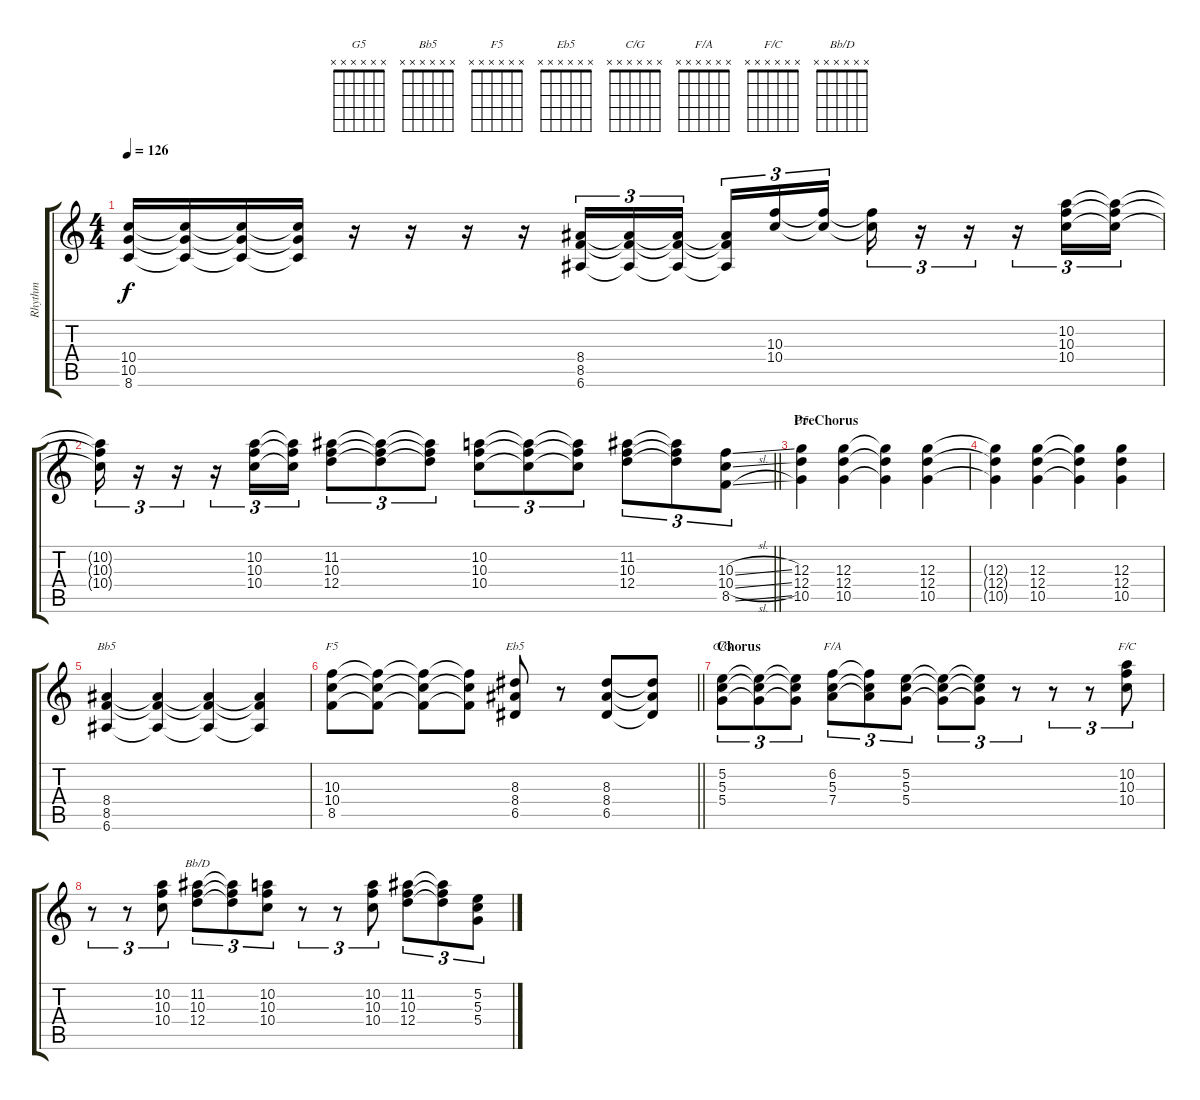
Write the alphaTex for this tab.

\track ("Rhythm" "Rhythm") {instrument overdrivenguitar}
\staff {score tabs}
\tuning (E4 B3 G3 D3 A2 E2) {hide}
\chord ("G5" x x x x x x)
\chord ("Bb5" x x x x x x)
\chord ("F5" x x x x x x)
\chord ("Eb5" x x x x x x)
\chord ("C/G" x x x x x x)
\chord ("F/A" x x x x x x)
\chord ("F/C" x x x x x x)
\chord ("Bb/D" x x x x x x)
\ts (4 4)
\tempo 126
\clef g2
\ks c
(10.4 10.5 8.6).16{dy f} (10.4{t} 10.5{t} 8.6{t}).16 (10.4{t} 10.5{t} 8.6{t}).16 (10.4{t} 10.5{t} 8.6{t}).16 r.16 r.16 r.16 r.16 (8.4 8.5 6.6).16{tu (3 2)} (8.4{t} 8.5{t} 6.6{t}).16{tu (3 2)} (8.4{t} 8.5{t} 6.6{t}).16{tu (3 2) beam splitsecondary} (8.4{t} 8.5{t} 6.6{t}).16{tu (3 2)} (10.3 10.4).16{tu (3 2)} (10.3{t} 10.4{t}).16{tu (3 2)} (10.3{t} 10.4{t}).16{tu (3 2)} r.16{tu (3 2)} r.16{tu (3 2)} r.16{tu (3 2)} (10.2 10.3 10.4).16{tu (3 2)} (10.2{t} 10.3{t} 10.4{t}).16{tu (3 2)} |
\barLineRight lightlight
(10.2{t} 10.3{t} 10.4{t}).16{tu (3 2)} r.16{tu (3 2)} r.16{tu (3 2)} r.16{tu (3 2)} (10.2 10.3 10.4).16{tu (3 2)} (10.2{t} 10.3{t} 10.4{t}).16{tu (3 2)} (11.2 10.3 12.4).8{tu (3 2)} (11.2{t} 10.3{t} 12.4{t}).8{tu (3 2)} (11.2{t} 10.3{t} 12.4{t}).8{tu (3 2)} (10.2 10.3 10.4).8{tu (3 2)} (10.2{t} 10.3{t} 10.4{t}).8{tu (3 2)} (10.2{t} 10.3{t} 10.4{t}).8{tu (3 2)} (11.2 10.3 12.4).8{tu (3 2)} (11.2{t} 10.3{t} 12.4{t}).8{tu (3 2)} (10.3{sl} 10.4{sl} 8.5{sl}).8{tu (3 2)} |
\section ("" "PreChorus")
(12.3 12.4 10.5).4{ch "G5"} (12.3 12.4 10.5).4 (12.3{t} 12.4{t} 10.5{t}).4 (12.3 12.4 10.5).4 |
(12.3{t} 12.4{t} 10.5{t}).4 (12.3 12.4 10.5).4 (12.3{t} 12.4{t} 10.5{t}).4 (12.3 12.4 10.5).4 |
(8.4 8.5 6.6).4{ch "Bb5"} (8.4{t} 8.5{t} 6.6{t}).4 (8.4{t} 8.5{t} 6.6{t}).4 (8.4{t} 8.5{t} 6.6{t}).4 |
\barLineRight lightlight
(10.3 10.4 8.5).8{ch "F5"} (10.3{t} 10.4{t} 8.5{t}).8 (10.3{t} 10.4{t} 8.5{t}).8 (10.3{t} 10.4{t} 8.5{t}).8 (8.3 8.4 6.5).8{ch "Eb5"} r.8 (8.3 8.4 6.5).8 (8.3{t} 8.4{t} 6.5{t}).8 |
\section ("" "Chorus")
(5.2 5.3 5.4).8{tu (3 2) ch "C/G"} (5.2{t} 5.3{t} 5.4{t}).8{tu (3 2)} (5.2{t} 5.3{t} 5.4{t}).8{tu (3 2)} (6.2 5.3 7.4).8{tu (3 2) ch "F/A"} (6.2{t} 5.3{t} 7.4{t}).8{tu (3 2)} (5.2 5.3 5.4).8{tu (3 2)} (5.2{t} 5.3{t} 5.4{t}).8{tu (3 2)} (5.2{t} 5.3{t} 5.4{t}).8{tu (3 2)} r.8{tu (3 2)} r.8{tu (3 2)} r.8{tu (3 2)} (10.2 10.3 10.4).8{tu (3 2) ch "F/C"} |
r.8{tu (3 2)} r.8{tu (3 2)} (10.2 10.3 10.4).8{tu (3 2)} (11.2 10.3 12.4).8{tu (3 2) ch "Bb/D"} (11.2{t} 10.3{t} 12.4{t}).8{tu (3 2)} (10.2 10.3 10.4).8{tu (3 2)} r.8{tu (3 2)} r.8{tu (3 2)} (10.2 10.3 10.4).8{tu (3 2)} (11.2 10.3 12.4).8{tu (3 2)} (11.2{t} 10.3{t} 12.4{t}).8{tu (3 2)} (5.2 5.3 5.4).8{tu (3 2)}
